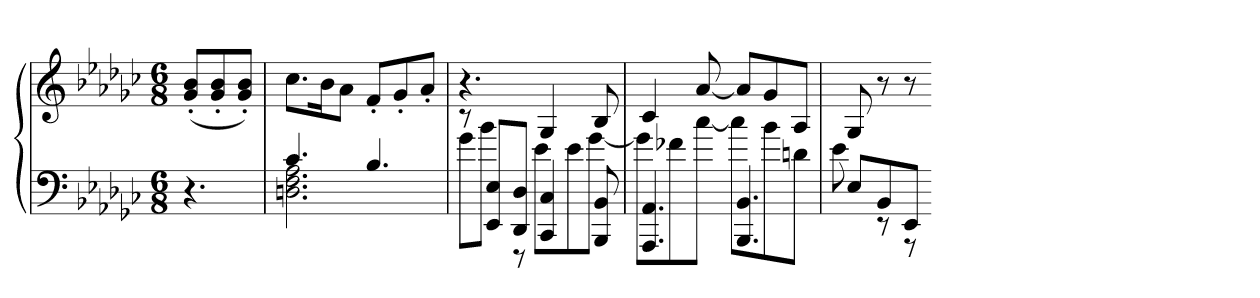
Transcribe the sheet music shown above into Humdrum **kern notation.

**kern	**kern
*part1	*part1
*staff2	*staff1
*clefF4	*clefG2
*k[b-e-a-d-g-c-]	*k[b-e-a-d-g-c-]
*M6/8	*M6/8
=	=
4.r	(8g-' 8b-'L
.	8g-' 8b-'
.	8g-' 8b-'J)
=117	=117
*^	*
4.c-	2.Dn 2.F 2.A-	8.cc-L
.	.	16b-K
.	.	8a-J
4.B-	.	8f'L
.	.	8g-'
.	.	8a-'J
=118	=118	=118
8r	8g-L	4.r
8EE- 8E-L	8b-J	.
8DD- 8D-J	8r	.
4CC- 4C-	8e-L	4G-
.	8e-	.
8BBB- 8BB-	[8g-J	8B-
=119	=119	=119
4.AAA- 4.AA-	8g-L]	4c-
.	8f-X	.
.	[8cc-J	[8a-
4.BBB- 4.BB-	8cc-L]	8a-L]
.	8b-	8g-
.	8dnJ	8A-J
=120	=120	=120
8E-L	8e-	8G-
8BB-	8r	8r
8EE-J	8r	8r
*v	*v	*
=-	=-
*-	*-
